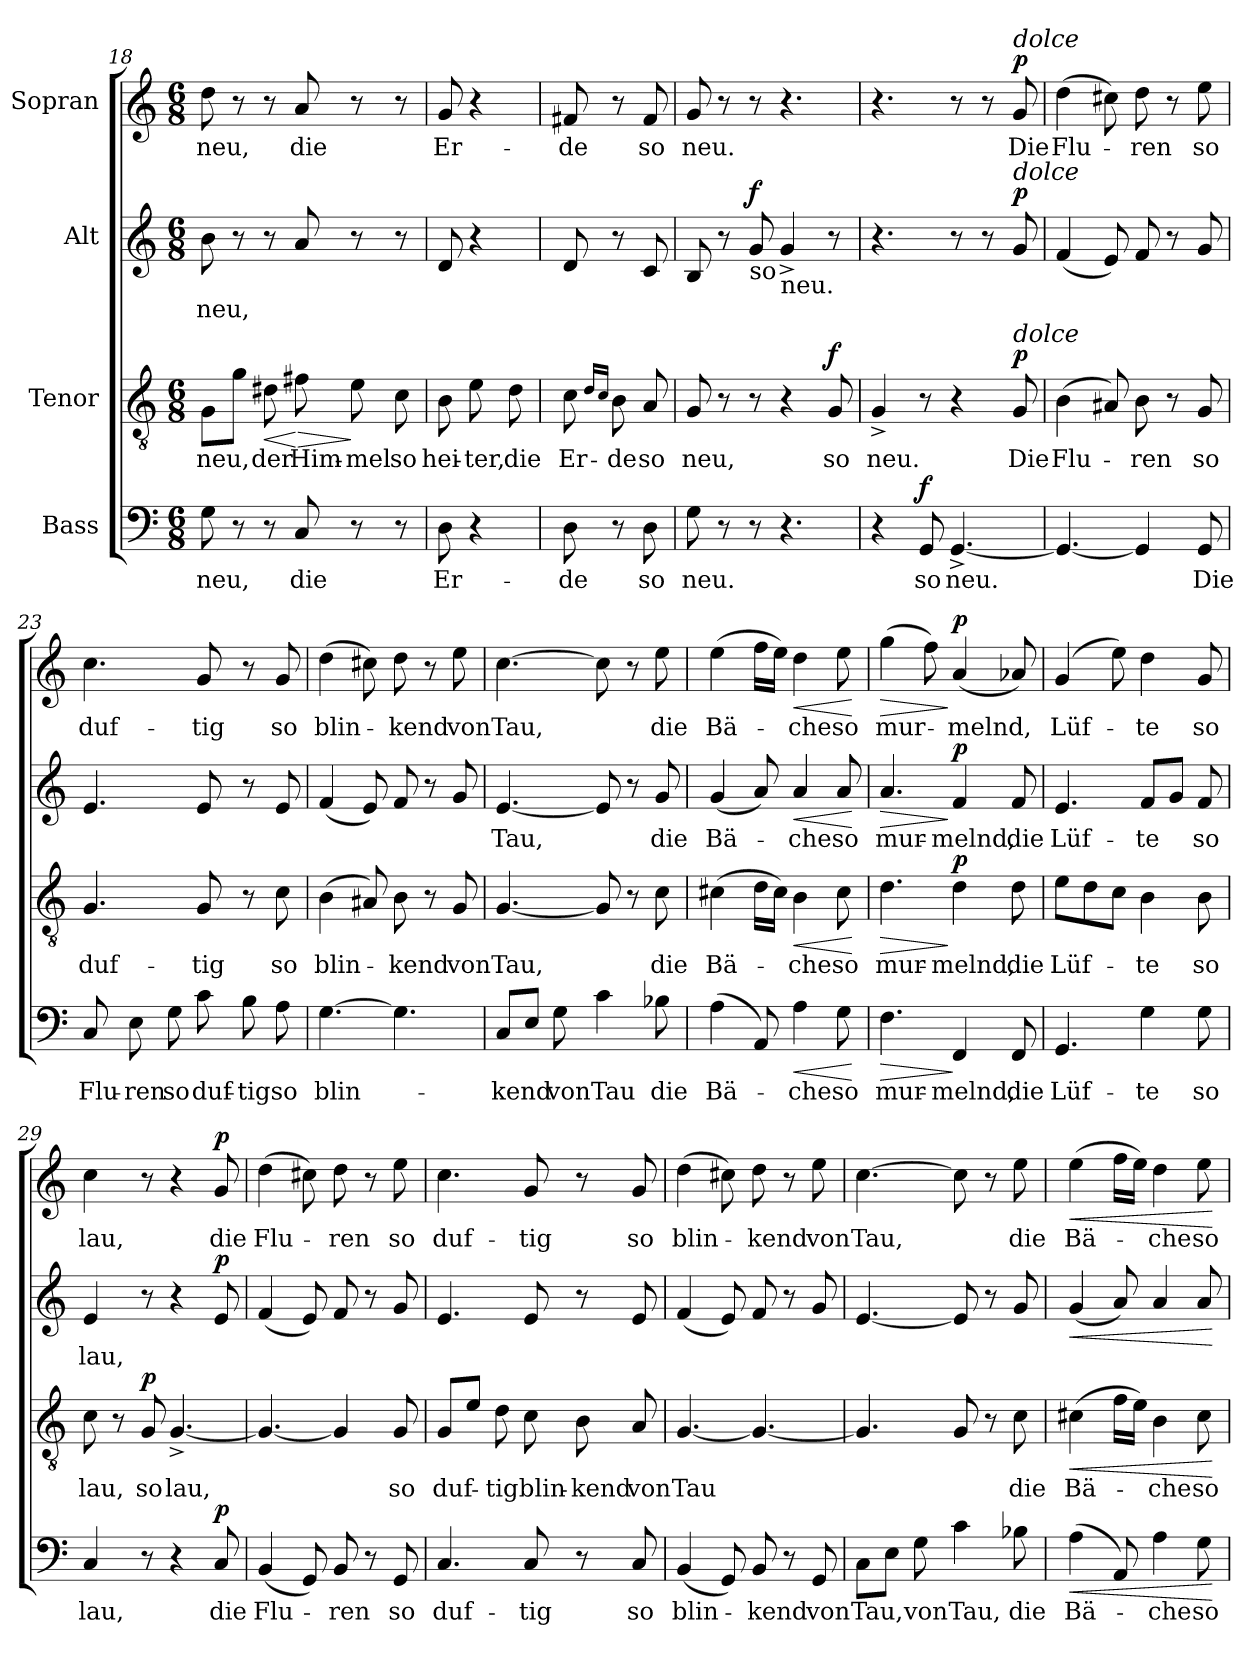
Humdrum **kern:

**kern	**text	**dynam	**kern	**text	**dynam	**kern	**text	**dynam	**kern	**text	**dynam
*part4	*part4	*part4	*part3	*part3	*part3	*part2	*part2	*part2	*part1	*part1	*part1
*staff4	*staff4	*staff4	*staff3	*staff3	*staff3	*staff2	*staff2	*staff2	*staff1	*staff1	*staff1
*I"Bass	*	*	*I"Tenor	*	*	*I"Alt	*	*	*I"Sopran	*	*
*clefF4	*	*	*clefGv2	*	*	*clefG2	*	*	*clefG2	*	*
*k[]	*	*	*k[]	*	*	*k[]	*	*	*k[]	*	*
*M6/8	*	*	*M6/8	*	*	*M6/8	*	*	*M6/8	*	*
=18	=18	=18	=18	=18	=18	=18	=18	=18	=18	=18	=18
8G\	neu,	.	8G\L	neu,	.	8b\	neu,	.	8dd\	neu,	.
8r	.	.	8g\J	.	.	8r	.	.	8r	.	.
!	!	!	!	!	!LO:HP:b	!	!	!	!	!	!
8r	.	.	8d#X\	der	<	8r	.	.	8r	.	.
!	!	!	!	!	!LO:HP:n=1:b	!	!	!	!	!	!
8C/	die	.	8f#X\	Him-	[ >	8a/	.	.	8a/	die	.
8r	.	.	8e\	-mel	]	8r	.	.	8r	.	.
8r	.	.	8c\	so	.	8r	.	.	8r	.	.
=19	=19	=19	=19	=19	=19	=19	=19	=19	=19	=19	=19
8D\	Er-	.	8B\	hei-	.	8d/	.	.	8g/	Er-	.
4r	.	.	8e\	-ter,	.	4r	.	.	4r	.	.
.	.	.	8d\	die	.	.	.	.	.	.	.
!!LO:LB:g=z
=19X1	=19X1	=19X1	=19X1	=19X1	=19X1	=19X1	=19X1	=19X1	=19X1	=19X1	=19X1
8D\	-de	.	8c\	Er-	.	8d/	.	.	8f#X/	-de	.
.	.	.	16qd/LL	.	.	.	.	.	.	.	.
.	.	.	16qc/JJ	.	.	.	.	.	.	.	.
8r	.	.	8B\	-de	.	8r	.	.	8r	.	.
8D\	so	.	8A/	so	.	8c/	.	.	8f#/	so	.
=20	=20	=20	=20	=20	=20	=20	=20	=20	=20	=20	=20
8G\	neu.	.	8G/	neu,	.	8B/	.	.	8g/	neu.	.
8r	.	.	8r	.	.	8r	.	.	8r	.	.
!	!	!	!	!	!	!LO:TX:b:t=so	!	!	!	!	!
!	!	!	!	!	!	!	!	!LO:DY:a	!	!	!
8r	.	.	8r	.	.	8g/	.	f	8r	.	.
!	!	!	!	!	!	!LO:TX:b:t=neu.	!	!	!	!	!
4.r	.	.	4r	.	.	4g^/	.	.	4.r	.	.
!	!	!	!	!	!LO:DY:a	!	!	!	!	!	!
.	.	.	8G/	so	f	8r	.	.	.	.	.
=21	=21	=21	=21	=21	=21	=21	=21	=21	=21	=21	=21
4r	.	.	4G^/	neu.	.	4.r	.	.	4.r	.	.
!	!	!LO:DY:a	!	!	!	!	!	!	!	!	!
8GG/	so	f	8r	.	.	.	.	.	.	.	.
[4.GG^/	neu.	.	4r	.	.	8r	.	.	8r	.	.
.	.	.	.	.	.	8r	.	.	8r	.	.
!	!	!	!	!	!	!	!	!	!LO:TX:a:i:t=dolce	!	!
!	!	!	!	!	!	!LO:TX:a:i:t=dolce	!	!	!	!	!
!	!	!	!LO:TX:a:i:t=dolce	!	!	!	!	!	!	!	!
!	!	!	!	!	!LO:DY:a	!	!	!LO:DY:a	!	!	!LO:DY:a
.	.	.	8G/	Die	p	8g/	.	p	8g/	Die	p
=22	=22	=22	=22	=22	=22	=22	=22	=22	=22	=22	=22
4.GG/_	.	.	(4B\	Flu-	.	(4f/	.	.	(4dd\	Flu-	.
.	.	.	8A#X/)	.	.	8e/)	.	.	8cc#X\)	.	.
4GG/]	.	.	8B\	-ren	.	8f/	.	.	8dd\	-ren	.
.	.	.	8r	.	.	8r	.	.	8r	.	.
8GG/	Die	.	8G/	so	.	8g/	.	.	8ee\	so	.
=23	=23	=23	=23	=23	=23	=23	=23	=23	=23	=23	=23
8C/	Flu-	.	4.G/	duf-	.	4.e/	.	.	4.cc\	duf-	.
8E\	-ren	.	.	.	.	.	.	.	.	.	.
8G\	so	.	.	.	.	.	.	.	.	.	.
8c\	duf-	.	8G/	-tig	.	8e/	.	.	8g/	-tig	.
8B\	-tig	.	8r	.	.	8r	.	.	8r	.	.
8A\	so	.	8c\	so	.	8e/	.	.	8g/	so	.
=24	=24	=24	=24	=24	=24	=24	=24	=24	=24	=24	=24
[4.G\	blin-	.	(4B\	blin-	.	(4f/	.	.	(4dd\	blin-	.
.	.	.	8A#X/)	.	.	8e/)	.	.	8cc#X\)	.	.
4.G\]	.	.	8B\	-kend	.	8f/	.	.	8dd\	-kend	.
.	.	.	8r	.	.	8r	.	.	8r	.	.
.	.	.	8G/	von	.	8g/	.	.	8ee\	von	.
!!LO:LB:g=z
=25	=25	=25	=25	=25	=25	=25	=25	=25	=25	=25	=25
8C/L	-kend	.	[4.G/	Tau,	.	[4.e/	Tau,	.	[4.cc\	Tau,	.
8E/J	.	.	.	.	.	.	.	.	.	.	.
8G\	von	.	.	.	.	.	.	.	.	.	.
4c\	Tau	.	8G/]	.	.	8e/]	.	.	8cc\]	.	.
.	.	.	8r	.	.	8r	.	.	8r	.	.
8B-X\	die	.	8c\	die	.	8g/	die	.	8ee\	die	.
=26	=26	=26	=26	=26	=26	=26	=26	=26	=26	=26	=26
(4A\	Bä-	.	(4c#X\	Bä-	.	(4g/	Bä-	.	(4ee\	Bä-	.
8AA/)	.	.	16d\LL	.	.	8a/)	.	.	16ff\LL	.	.
.	.	.	16c#\JJ)	.	.	.	.	.	16ee\JJ)	.	.
!	!	!LO:HP:b	!	!	!LO:HP:b	!	!	!LO:HP:b	!	!	!LO:HP:b
4A\	-che	<	4B\	-che	<	4a/	-che	<	4dd\	-che	<
8G\	so	.	8c#\	so	.	8a/	so	.	8ee\	so	.
.	.	[	.	.	[	.	.	[	.	.	[
=27	=27	=27	=27	=27	=27	=27	=27	=27	=27	=27	=27
!	!	!LO:HP:b	!	!	!LO:HP:b	!	!	!LO:HP:b	!	!	!LO:HP:b
4.F\	mur-	>	4.d\	mur-	>	4.a/	mur-	>	(4gg\	mur-	>
.	.	.	.	.	.	.	.	.	8ff\)	.	.
!	!	!	!	!	!LO:DY:n=1:a	!	!	!LO:DY:n=1:a	!	!	!LO:DY:n=1:a
4FF/	-melnd,	]	4d\	-melnd,	] p	4f/	-melnd,	] p	(4a/	-melnd,	] p
8FF/	die	.	8d\	die	.	8f/	die	.	8a-X/)	.	.
=28	=28	=28	=28	=28	=28	=28	=28	=28	=28	=28	=28
4.GG/	Lüf-	.	8e\L	Lüf-	.	4.e/	Lüf-	.	(4g/	Lüf-	.
.	.	.	8d\	.	.	.	.	.	.	.	.
.	.	.	8c\J	.	.	.	.	.	8ee\)	.	.
4G\	-te	.	4B\	-te	.	8f/L	-te	.	4dd\	-te	.
.	.	.	.	.	.	8g/J	.	.	.	.	.
8G\	so	.	8B\	so	.	8f/	so	.	8g/	so	.
=29	=29	=29	=29	=29	=29	=29	=29	=29	=29	=29	=29
4C/	lau,	.	8c\	lau,	.	4e/	lau,	.	4cc\	lau,	.
.	.	.	8r	.	.	.	.	.	.	.	.
!	!	!	!	!	!LO:DY:a	!	!	!	!	!	!
8r	.	.	8G/	so	p	8r	.	.	8r	.	.
4r	.	.	[4.G^/	lau,	.	4r	.	.	4r	.	.
!	!	!LO:DY:a	!	!	!	!	!	!LO:DY:a	!	!	!LO:DY:a
8C/	die	p	.	.	.	8e/	.	p	8g/	die	p
=30	=30	=30	=30	=30	=30	=30	=30	=30	=30	=30	=30
(4BB/	Flu-	.	4.G/_	.	.	(4f/	.	.	(4dd\	Flu-	.
8GG/)	.	.	.	.	.	8e/)	.	.	8cc#X\)	.	.
8BB/	-ren	.	4G/]	.	.	8f/	.	.	8dd\	-ren	.
8r	.	.	.	.	.	8r	.	.	8r	.	.
8GG/	so	.	8G/	so	.	8g/	.	.	8ee\	so	.
!!LO:LB:g=z
=31	=31	=31	=31	=31	=31	=31	=31	=31	=31	=31	=31
4.C/	duf-	.	8G/L	duf-	.	4.e/	.	.	4.cc\	duf-	.
.	.	.	8e/J	.	.	.	.	.	.	.	.
.	.	.	8d\	-tig	.	.	.	.	.	.	.
8C/	-tig	.	8c\	blin-	.	8e/	.	.	8g/	-tig	.
8r	.	.	8B\	-kend	.	8r	.	.	8r	.	.
8C/	so	.	8A/	von	.	8e/	.	.	8g/	so	.
=32	=32	=32	=32	=32	=32	=32	=32	=32	=32	=32	=32
(4BB/	blin-	.	[4.G/	Tau	.	(4f/	.	.	(4dd\	blin-	.
8GG/)	.	.	.	.	.	8e/)	.	.	8cc#X\)	.	.
8BB/	-kend	.	4.G/_	.	.	8f/	.	.	8dd\	-kend	.
8r	.	.	.	.	.	8r	.	.	8r	.	.
8GG/	von	.	.	.	.	8g/	.	.	8ee\	von	.
=33	=33	=33	=33	=33	=33	=33	=33	=33	=33	=33	=33
8C\L	Tau,	.	4.G/]	.	.	[4.e/	.	.	[4.cc\	Tau,	.
8E\J	.	.	.	.	.	.	.	.	.	.	.
8G\	von	.	.	.	.	.	.	.	.	.	.
4c\	Tau,	.	8G/	.	.	8e/]	.	.	8cc\]	.	.
.	.	.	8r	.	.	8r	.	.	8r	.	.
8B-X\	die	.	8c\	die	.	8g/	.	.	8ee\	die	.
=34	=34	=34	=34	=34	=34	=34	=34	=34	=34	=34	=34
!	!	!LO:HP:b	!	!	!LO:HP:b	!	!	!LO:HP:b	!	!	!LO:HP:b
(4A\	Bä-	<	(4c#X\	Bä-	<	(4g/	.	<	(4ee\	Bä-	<
8AA/)	.	.	16f\LL	.	.	8a/)	.	.	16ff\LL	.	.
.	.	.	16e\JJ)	.	.	.	.	.	16ee\JJ)	.	.
4A\	-che	.	4B\	-che	.	4a/	.	.	4dd\	-che	.
8G\	so	.	8c#\	so	.	8a/	.	.	8ee\	so	.
.	.	[	.	.	[	.	.	[	.	.	[
=	=	=	=	=	=	=	=	=	=	=	=
*-	*-	*-	*-	*-	*-	*-	*-	*-	*-	*-	*-
